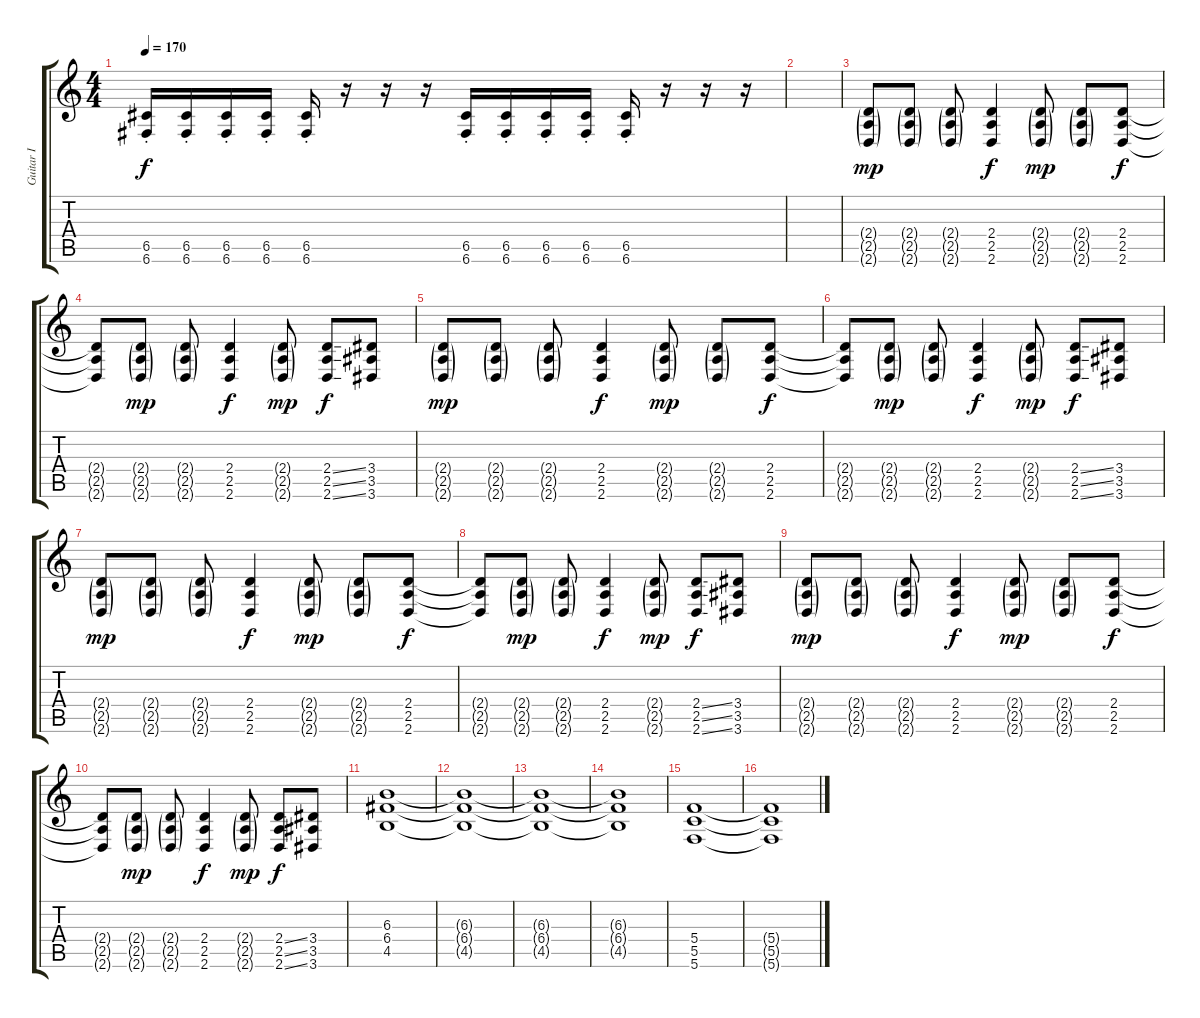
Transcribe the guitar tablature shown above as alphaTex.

\track ("Guitar I" "Guitar I") {instrument distortionguitar}
\staff {score tabs}
\tuning (D4 A3 F3 C3 G2 C2) {hide}
\ts (4 4)
\tempo 170
\clef g2
\ks c
(6.5{st} 6.6{st}).16{dy f} (6.5{st} 6.6{st}).16 (6.5{st} 6.6{st}).16 (6.5{st} 6.6{st}).16 (6.5{st} 6.6{st}).16 r.16 r.16 r.16 (6.5{st} 6.6{st}).16 (6.5{st} 6.6{st}).16 (6.5{st} 6.6{st}).16 (6.5{st} 6.6{st}).16 (6.5{st} 6.6{st}).16 r.16 r.16 r.16 |
|
(2.4{g} 2.5{g} 2.6{g}).8{dy mp} (2.4{g} 2.5{g} 2.6{g}).8 (2.4{g} 2.5{g} 2.6{g}).8 (2.4 2.5 2.6).4{dy f} (2.4{g} 2.5{g} 2.6{g}).8{dy mp} (2.4{g} 2.5{g} 2.6{g}).8 (2.4 2.5 2.6).8{dy f} |
(2.4{t} 2.5{t} 2.6{t}).8 (2.4{g} 2.5{g} 2.6{g}).8{dy mp} (2.4{g} 2.5{g} 2.6{g}).8 (2.4 2.5 2.6).4{dy f} (2.4{g} 2.5{g} 2.6{g}).8{dy mp} (2.4{ss} 2.5{ss} 2.6{ss}).8{dy f} (3.4 3.5 3.6).8 |
(2.4{g} 2.5{g} 2.6{g}).8{dy mp} (2.4{g} 2.5{g} 2.6{g}).8 (2.4{g} 2.5{g} 2.6{g}).8 (2.4 2.5 2.6).4{dy f} (2.4{g} 2.5{g} 2.6{g}).8{dy mp} (2.4{g} 2.5{g} 2.6{g}).8 (2.4 2.5 2.6).8{dy f} |
(2.4{t} 2.5{t} 2.6{t}).8 (2.4{g} 2.5{g} 2.6{g}).8{dy mp} (2.4{g} 2.5{g} 2.6{g}).8 (2.4 2.5 2.6).4{dy f} (2.4{g} 2.5{g} 2.6{g}).8{dy mp} (2.4{ss} 2.5{ss} 2.6{ss}).8{dy f} (3.4 3.5 3.6).8 |
(2.4{g} 2.5{g} 2.6{g}).8{dy mp} (2.4{g} 2.5{g} 2.6{g}).8 (2.4{g} 2.5{g} 2.6{g}).8 (2.4 2.5 2.6).4{dy f} (2.4{g} 2.5{g} 2.6{g}).8{dy mp} (2.4{g} 2.5{g} 2.6{g}).8 (2.4 2.5 2.6).8{dy f} |
(2.4{t} 2.5{t} 2.6{t}).8 (2.4{g} 2.5{g} 2.6{g}).8{dy mp} (2.4{g} 2.5{g} 2.6{g}).8 (2.4 2.5 2.6).4{dy f} (2.4{g} 2.5{g} 2.6{g}).8{dy mp} (2.4{ss} 2.5{ss} 2.6{ss}).8{dy f} (3.4 3.5 3.6).8 |
(2.4{g} 2.5{g} 2.6{g}).8{dy mp} (2.4{g} 2.5{g} 2.6{g}).8 (2.4{g} 2.5{g} 2.6{g}).8 (2.4 2.5 2.6).4{dy f} (2.4{g} 2.5{g} 2.6{g}).8{dy mp} (2.4{g} 2.5{g} 2.6{g}).8 (2.4 2.5 2.6).8{dy f} |
(2.4{t} 2.5{t} 2.6{t}).8 (2.4{g} 2.5{g} 2.6{g}).8{dy mp} (2.4{g} 2.5{g} 2.6{g}).8 (2.4 2.5 2.6).4{dy f} (2.4{g} 2.5{g} 2.6{g}).8{dy mp} (2.4{ss} 2.5{ss} 2.6{ss}).8{dy f} (3.4 3.5 3.6).8 |
(6.3 6.4 4.5).1 |
(6.3{t} 6.4{t} 4.5{t}).1 |
(6.3{t} 6.4{t} 4.5{t}).1 |
(6.3{t} 6.4{t} 4.5{t}).1 |
(5.4 5.5 5.6).1 |
(5.4{t} 5.5{t} 5.6{t}).1
